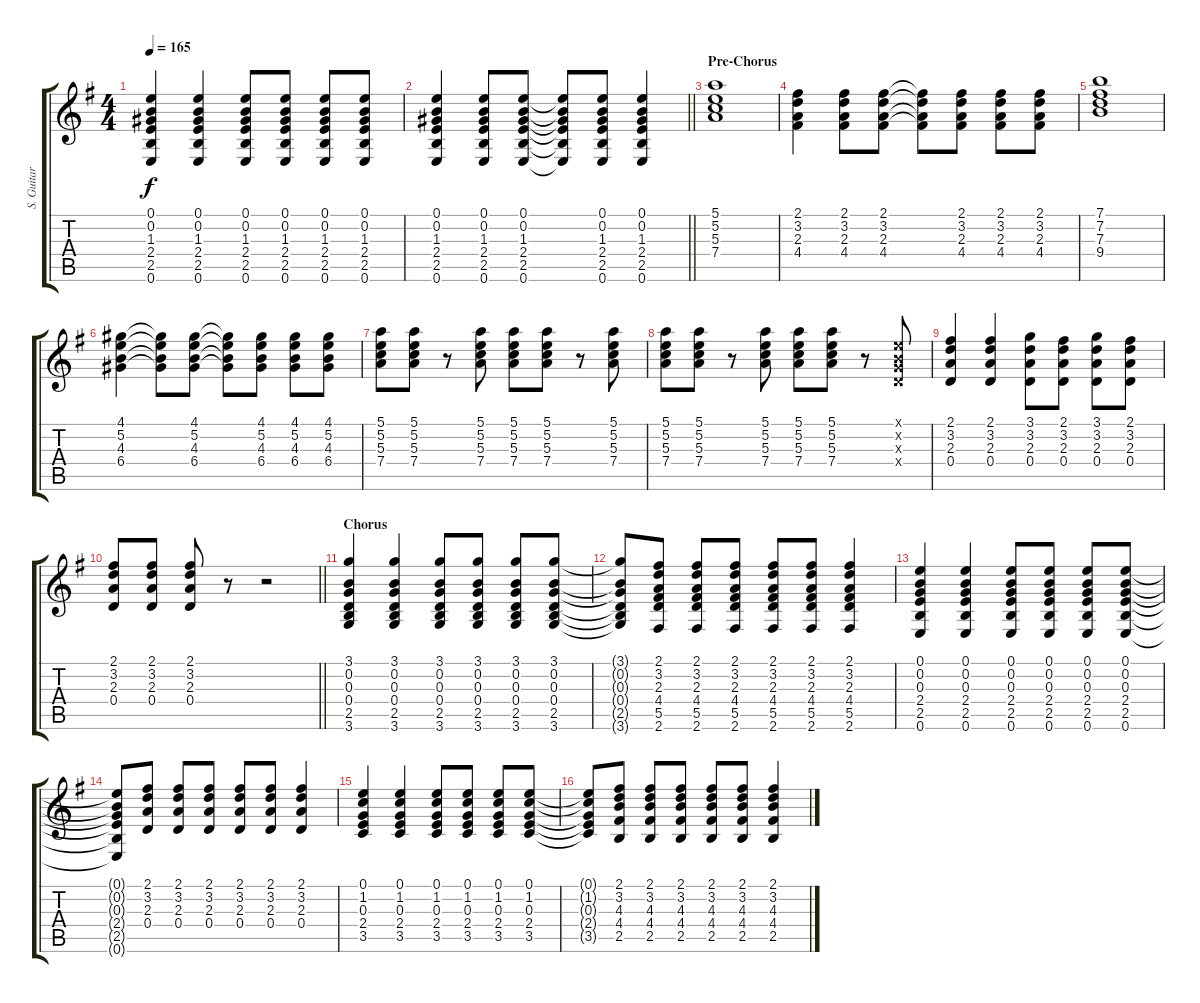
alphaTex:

\track ("S. Guitar" "S. Guitar") {instrument overdrivenguitar}
\staff {score tabs}
\tuning (E4 B3 G3 D3 A2 E2) {hide}
\ts (4 4)
\tempo 165
\clef g2
\ks g
(0.1 0.2 1.3 2.4 2.5 0.6).4{dy f} (0.1 0.2 1.3 2.4 2.5 0.6).4 (0.1 0.2 1.3 2.4 2.5 0.6).8 (0.1 0.2 1.3 2.4 2.5 0.6).8 (0.1 0.2 1.3 2.4 2.5 0.6).8 (0.1 0.2 1.3 2.4 2.5 0.6).8 |
\barLineRight lightlight
(0.1 0.2 1.3 2.4 2.5 0.6).4 (0.1 0.2 1.3 2.4 2.5 0.6).8 (0.1 0.2 1.3 2.4 2.5 0.6).8 (0.1{t} 0.2{t} 1.3{t} 2.4{t} 2.5{t} 0.6{t}).8 (0.1 0.2 1.3 2.4 2.5 0.6).8 (0.1 0.2 1.3 2.4 2.5 0.6).4 |
\section ("" "Pre-Chorus")
(5.1 5.2 5.3 7.4).1 |
(2.1 3.2 2.3 4.4).4 (2.1 3.2 2.3 4.4).8 (2.1 3.2 2.3 4.4).8 (2.1{t} 3.2{t} 2.3{t} 4.4{t}).8 (2.1 3.2 2.3 4.4).8 (2.1 3.2 2.3 4.4).8 (2.1 3.2 2.3 4.4).8 |
(7.1 7.2 7.3 9.4).1 |
(4.1 5.2 4.3 6.4).4 (4.1{t} 5.2{t} 4.3{t} 6.4{t}).8 (4.1 5.2 4.3 6.4).8 (4.1{t} 5.2{t} 4.3{t} 6.4{t}).8 (4.1 5.2 4.3 6.4).8 (4.1 5.2 4.3 6.4).8 (4.1 5.2 4.3 6.4).8 |
(5.1 5.2 5.3 7.4).8 (5.1 5.2 5.3 7.4).8 r.8 (5.1 5.2 5.3 7.4).8 (5.1 5.2 5.3 7.4).8 (5.1 5.2 5.3 7.4).8 r.8 (5.1 5.2 5.3 7.4).8 |
(5.1 5.2 5.3 7.4).8 (5.1 5.2 5.3 7.4).8 r.8 (5.1 5.2 5.3 7.4).8 (5.1 5.2 5.3 7.4).8 (5.1 5.2 5.3 7.4).8 r.8 (0.1{x} 0.2{x} 0.3{x} 0.4{x}).8 |
(2.1 3.2 2.3 0.4).4 (2.1 3.2 2.3 0.4).4 (3.1 3.2 2.3 0.4).8 (2.1 3.2 2.3 0.4).8 (3.1 3.2 2.3 0.4).8 (2.1 3.2 2.3 0.4).8 |
\barLineRight lightlight
(2.1 3.2 2.3 0.4).8 (2.1 3.2 2.3 0.4).8 (2.1 3.2 2.3 0.4).8 r.8 r.2 |
\section ("" "Chorus")
(3.1 0.2 0.3 0.4 2.5 3.6).4 (3.1 0.2 0.3 0.4 2.5 3.6).4 (3.1 0.2 0.3 0.4 2.5 3.6).8 (3.1 0.2 0.3 0.4 2.5 3.6).8 (3.1 0.2 0.3 0.4 2.5 3.6).8 (3.1 0.2 0.3 0.4 2.5 3.6).8 |
(3.1{t} 0.2{t} 0.3{t} 0.4{t} 2.5{t} 3.6{t}).8 (2.1 3.2 2.3 4.4 5.5 2.6).8 (2.1 3.2 2.3 4.4 5.5 2.6).8 (2.1 3.2 2.3 4.4 5.5 2.6).8 (2.1 3.2 2.3 4.4 5.5 2.6).8 (2.1 3.2 2.3 4.4 5.5 2.6).8 (2.1 3.2 2.3 4.4 5.5 2.6).4 |
(0.1 0.2 0.3 2.4 2.5 0.6).4 (0.1 0.2 0.3 2.4 2.5 0.6).4 (0.1 0.2 0.3 2.4 2.5 0.6).8 (0.1 0.2 0.3 2.4 2.5 0.6).8 (0.1 0.2 0.3 2.4 2.5 0.6).8 (0.1 0.2 0.3 2.4 2.5 0.6).8 |
(0.1{t} 0.2{t} 0.3{t} 2.4{t} 2.5{t} 0.6{t}).8 (2.1 3.2 2.3 0.4).8 (2.1 3.2 2.3 0.4).8 (2.1 3.2 2.3 0.4).8 (2.1 3.2 2.3 0.4).8 (2.1 3.2 2.3 0.4).8 (2.1 3.2 2.3 0.4).4 |
(0.1 1.2 0.3 2.4 3.5).4 (0.1 1.2 0.3 2.4 3.5).4 (0.1 1.2 0.3 2.4 3.5).8 (0.1 1.2 0.3 2.4 3.5).8 (0.1 1.2 0.3 2.4 3.5).8 (0.1 1.2 0.3 2.4 3.5).8 |
(0.1{t} 1.2{t} 0.3{t} 2.4{t} 3.5{t}).8 (2.1 3.2 4.3 4.4 2.5).8 (2.1 3.2 4.3 4.4 2.5).8 (2.1 3.2 4.3 4.4 2.5).8 (2.1 3.2 4.3 4.4 2.5).8 (2.1 3.2 4.3 4.4 2.5).8 (2.1 3.2 4.3 4.4 2.5).4
